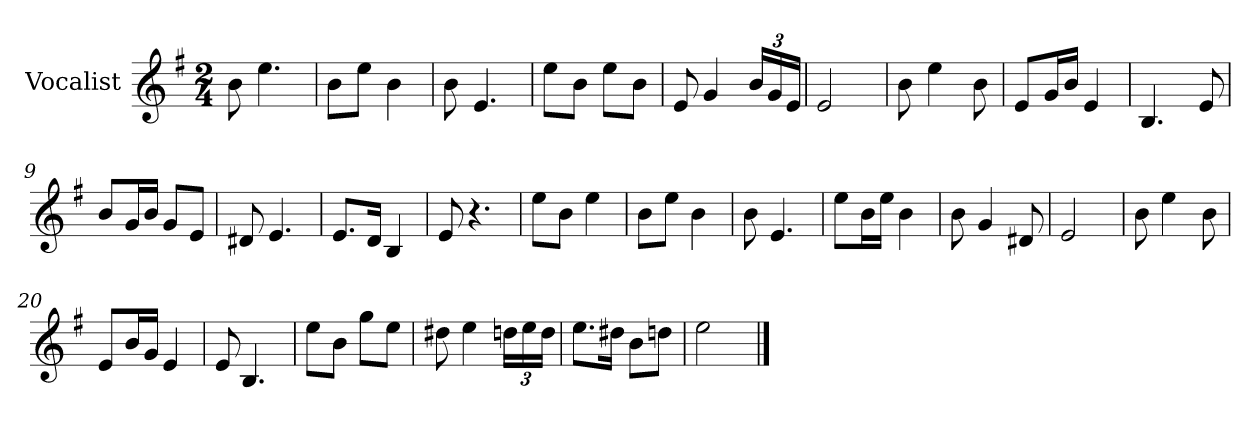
**kern
*part1
*staff1
*I"Vocalist
*k[f#]
*G:
*M2/4
=
8b
4.ee
=1
8bL
8eeJ
4b
=2
8b
4.e
=3
8eeL
8bJ
8eeL
8bJ
=4
8e
4g
24bLL
24g
24eJJ
=5
2e
=6
8b
4ee
8b
=7
8eL
16gL
16bJJ
4e
=8
4.B
8e
=9
8bL
16gL
16bJJ
8gL
8eJ
=10
8d#X
4.e
=11
8.eL
16dJk
4B
=12
8e
4.r
=13
8eeL
8bJ
4ee
=14
8bL
8eeJ
4b
=15
8b
4.e
=16
8eeL
16bL
16eeJJ
4b
=17
8b
4g
8d#X
=18
2e
=19
8b
4ee
8b
=20
8eL
16bL
16gJJ
4e
=21
8e
4.B
=22
8eeL
8bJ
8ggL
8eeJ
=23
8dd#X
4ee
24ddnLL
24ee
24ddJJ
=24
8.eeL
16dd#XJk
8bL
8ddnJ
=25
2ee
==
*-
